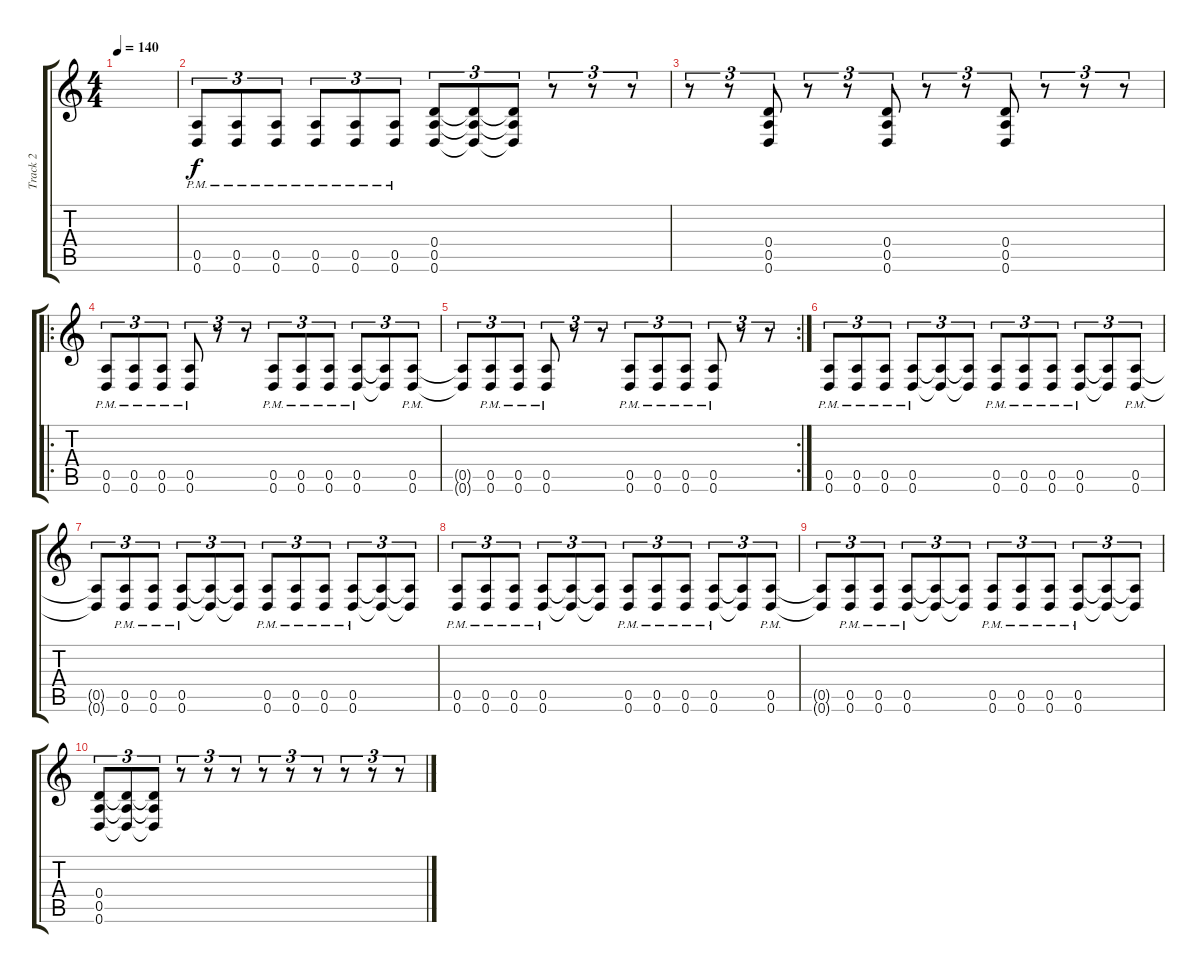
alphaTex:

\track ("Track 2" "Track 2") {instrument overdrivenguitar}
\staff {score tabs}
\tuning (E4 B3 G3 D3 A2 D2) {hide}
\ts (4 4)
\tempo 140
\clef g2
\ks c
|
(0.5{pm} 0.6{pm}).8{tu (3 2)} (0.5{pm} 0.6{pm}).8{tu (3 2)} (0.5{pm} 0.6{pm}).8{tu (3 2)} (0.5{pm} 0.6{pm}).8{tu (3 2)} (0.5{pm} 0.6{pm}).8{tu (3 2)} (0.5{pm} 0.6{pm}).8{tu (3 2)} (0.4 0.5 0.6).8{tu (3 2)} (0.4{t} 0.5{t} 0.6{t}).8{tu (3 2)} (0.4{t} 0.5{t} 0.6{t}).8{tu (3 2)} r.8{tu (3 2)} r.8{tu (3 2)} r.8{tu (3 2)} |
r.8{tu (3 2)} r.8{tu (3 2)} (0.4 0.5 0.6).8{tu (3 2)} r.8{tu (3 2)} r.8{tu (3 2)} (0.4 0.5 0.6).8{tu (3 2)} r.8{tu (3 2)} r.8{tu (3 2)} (0.4 0.5 0.6).8{tu (3 2)} r.8{tu (3 2)} r.8{tu (3 2)} r.8{tu (3 2)} |
\ro
(0.5{pm} 0.6{pm}).8{tu (3 2)} (0.5{pm} 0.6{pm}).8{tu (3 2)} (0.5{pm} 0.6{pm}).8{tu (3 2)} (0.5{pm} 0.6{pm}).8{tu (3 2)} r.8{tu (3 2)} r.8{tu (3 2)} (0.5{pm} 0.6{pm}).8{tu (3 2)} (0.5{pm} 0.6{pm}).8{tu (3 2)} (0.5{pm} 0.6{pm}).8{tu (3 2)} (0.5{pm} 0.6{pm}).8{tu (3 2)} (0.5{t} 0.6{t}).8{tu (3 2)} (0.5{pm} 0.6{pm}).8{tu (3 2)} |
\rc 2
(0.5{t} 0.6{t}).8{tu (3 2)} (0.5{pm} 0.6{pm}).8{tu (3 2)} (0.5{pm} 0.6{pm}).8{tu (3 2)} (0.5{pm} 0.6{pm}).8{tu (3 2)} r.8{tu (3 2)} r.8{tu (3 2)} (0.5{pm} 0.6{pm}).8{tu (3 2)} (0.5{pm} 0.6{pm}).8{tu (3 2)} (0.5{pm} 0.6{pm}).8{tu (3 2)} (0.5{pm} 0.6{pm}).8{tu (3 2)} r.8{tu (3 2)} r.8{tu (3 2)} |
(0.5{pm} 0.6{pm}).8{tu (3 2)} (0.5{pm} 0.6{pm}).8{tu (3 2)} (0.5{pm} 0.6{pm}).8{tu (3 2)} (0.5{pm} 0.6{pm}).8{tu (3 2)} (0.5{t} 0.6{t}).8{tu (3 2)} (0.5{t} 0.6{t}).8{tu (3 2)} (0.5{pm} 0.6{pm}).8{tu (3 2)} (0.5{pm} 0.6{pm}).8{tu (3 2)} (0.5{pm} 0.6{pm}).8{tu (3 2)} (0.5{pm} 0.6{pm}).8{tu (3 2)} (0.5{t} 0.6{t}).8{tu (3 2)} (0.5{pm} 0.6{pm}).8{tu (3 2)} |
(0.5{t} 0.6{t}).8{tu (3 2)} (0.5{pm} 0.6{pm}).8{tu (3 2)} (0.5{pm} 0.6{pm}).8{tu (3 2)} (0.5{pm} 0.6{pm}).8{tu (3 2)} (0.5{t} 0.6{t}).8{tu (3 2)} (0.5{t} 0.6{t}).8{tu (3 2)} (0.5{pm} 0.6{pm}).8{tu (3 2)} (0.5{pm} 0.6{pm}).8{tu (3 2)} (0.5{pm} 0.6{pm}).8{tu (3 2)} (0.5{pm} 0.6{pm}).8{tu (3 2)} (0.5{t} 0.6{t}).8{tu (3 2)} (0.5{t} 0.6{t}).8{tu (3 2)} |
(0.5{pm} 0.6{pm}).8{tu (3 2)} (0.5{pm} 0.6{pm}).8{tu (3 2)} (0.5{pm} 0.6{pm}).8{tu (3 2)} (0.5{pm} 0.6{pm}).8{tu (3 2)} (0.5{t} 0.6{t}).8{tu (3 2)} (0.5{t} 0.6{t}).8{tu (3 2)} (0.5{pm} 0.6{pm}).8{tu (3 2)} (0.5{pm} 0.6{pm}).8{tu (3 2)} (0.5{pm} 0.6{pm}).8{tu (3 2)} (0.5{pm} 0.6{pm}).8{tu (3 2)} (0.5{t} 0.6{t}).8{tu (3 2)} (0.5{pm} 0.6{pm}).8{tu (3 2)} |
(0.5{t} 0.6{t}).8{tu (3 2)} (0.5{pm} 0.6{pm}).8{tu (3 2)} (0.5{pm} 0.6{pm}).8{tu (3 2)} (0.5{pm} 0.6{pm}).8{tu (3 2)} (0.5{t} 0.6{t}).8{tu (3 2)} (0.5{t} 0.6{t}).8{tu (3 2)} (0.5{pm} 0.6{pm}).8{tu (3 2)} (0.5{pm} 0.6{pm}).8{tu (3 2)} (0.5{pm} 0.6{pm}).8{tu (3 2)} (0.5{pm} 0.6{pm}).8{tu (3 2)} (0.5{t} 0.6{t}).8{tu (3 2)} (0.5{t} 0.6{t}).8{tu (3 2)} |
(0.4 0.5 0.6).8{tu (3 2)} (0.4{t} 0.5{t} 0.6{t}).8{tu (3 2)} (0.4{t} 0.5{t} 0.6{t}).8{tu (3 2)} r.8{tu (3 2)} r.8{tu (3 2)} r.8{tu (3 2)} r.8{tu (3 2)} r.8{tu (3 2)} r.8{tu (3 2)} r.8{tu (3 2)} r.8{tu (3 2)} r.8{tu (3 2)}
